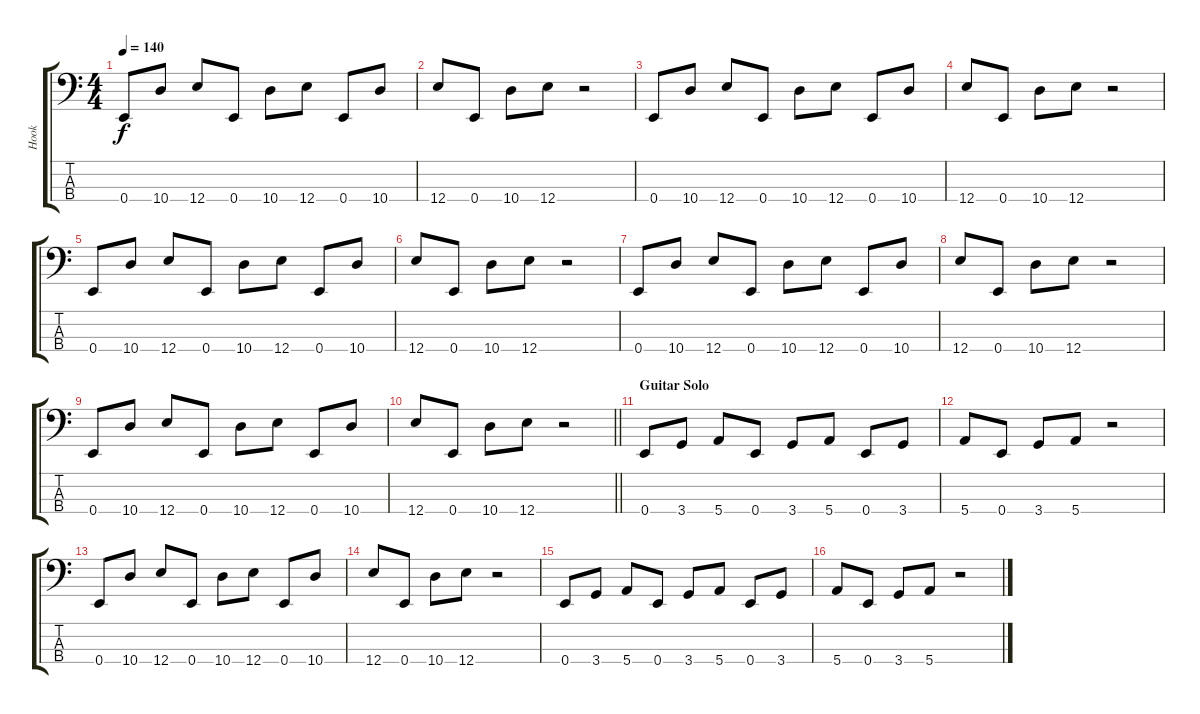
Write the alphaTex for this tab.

\track ("Hook" "Hook") {instrument electricbassfinger}
\staff {score tabs}
\tuning (G2 D2 A1 E1) {hide}
\ts (4 4)
\tempo 140
\clef f4
\ks c
0.4.8{dy f} 10.4.8 12.4.8 0.4.8 10.4.8 12.4.8 0.4.8 10.4.8 |
12.4.8 0.4.8 10.4.8 12.4.8 r.2 |
0.4.8 10.4.8 12.4.8 0.4.8 10.4.8 12.4.8 0.4.8 10.4.8 |
12.4.8 0.4.8 10.4.8 12.4.8 r.2 |
0.4.8 10.4.8 12.4.8 0.4.8 10.4.8 12.4.8 0.4.8 10.4.8 |
12.4.8 0.4.8 10.4.8 12.4.8 r.2 |
0.4.8 10.4.8 12.4.8 0.4.8 10.4.8 12.4.8 0.4.8 10.4.8 |
12.4.8 0.4.8 10.4.8 12.4.8 r.2 |
0.4.8 10.4.8 12.4.8 0.4.8 10.4.8 12.4.8 0.4.8 10.4.8 |
\barLineRight lightlight
12.4.8 0.4.8 10.4.8 12.4.8 r.2 |
\section ("" "Guitar Solo")
0.4.8 3.4.8 5.4.8 0.4.8 3.4.8 5.4.8 0.4.8 3.4.8 |
5.4.8 0.4.8 3.4.8 5.4.8 r.2 |
0.4.8 10.4.8 12.4.8 0.4.8 10.4.8 12.4.8 0.4.8 10.4.8 |
12.4.8 0.4.8 10.4.8 12.4.8 r.2 |
0.4.8 3.4.8 5.4.8 0.4.8 3.4.8 5.4.8 0.4.8 3.4.8 |
5.4.8 0.4.8 3.4.8 5.4.8 r.2
